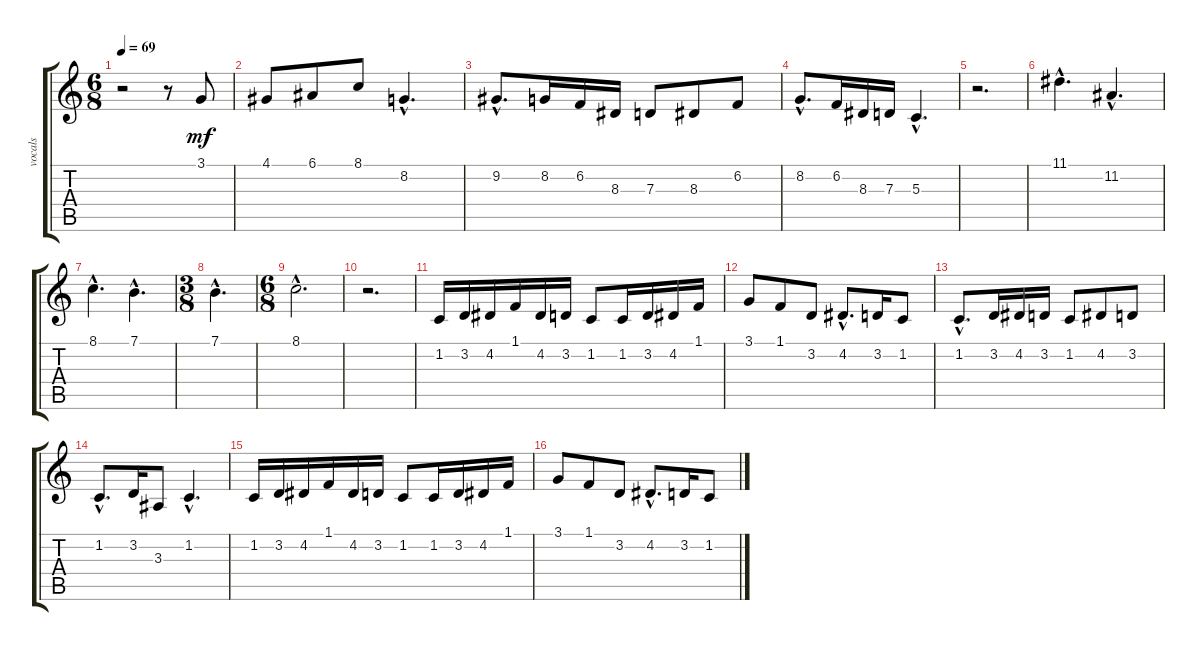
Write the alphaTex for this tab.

\track ("vocals" "vocals") {instrument oboe}
\staff {score tabs}
\tuning (E4 B3 G3 D3 A2 E2) {hide}
\ts (6 8)
\tempo 69
\clef g2
\ks c
r.2{dy mf instrument oboe} r.8 3.1.8 |
4.1.8 6.1.8 8.1.8 8.2{hac}.4{d} |
9.2{hac}.8{d} 8.2.16 6.2.16 8.3.16 7.3.8 8.3.8 6.2.8 |
8.2{hac}.8{d} 6.2.16 8.3.16 7.3.16 5.3{hac}.4{d} |
r.2{d} |
11.1{hac}.4{d} 11.2{hac}.4{d} |
8.1{hac}.4{d} 7.1{hac}.4{d} |
\ts (3 8)
7.1{hac}.4{d} |
\ts (6 8)
8.1{hac}.2{d} |
r.2{d} |
1.2.16 3.2.16 4.2.16 1.1.16 4.2.16 3.2.16 1.2.8 1.2.16 3.2.16 4.2.16 1.1.16 |
3.1.8 1.1.8 3.2.8 4.2{hac}.8{d} 3.2.16 1.2.8 |
1.2{hac}.8{d} 3.2.16 4.2.16 3.2.16 1.2.8 4.2.8 3.2.8 |
1.2{hac}.8{d} 3.2.16 3.3.8 1.2{hac}.4{d} |
1.2.16 3.2.16 4.2.16 1.1.16 4.2.16 3.2.16 1.2.8 1.2.16 3.2.16 4.2.16 1.1.16 |
3.1.8 1.1.8 3.2.8 4.2{hac}.8{d} 3.2.16 1.2.8
